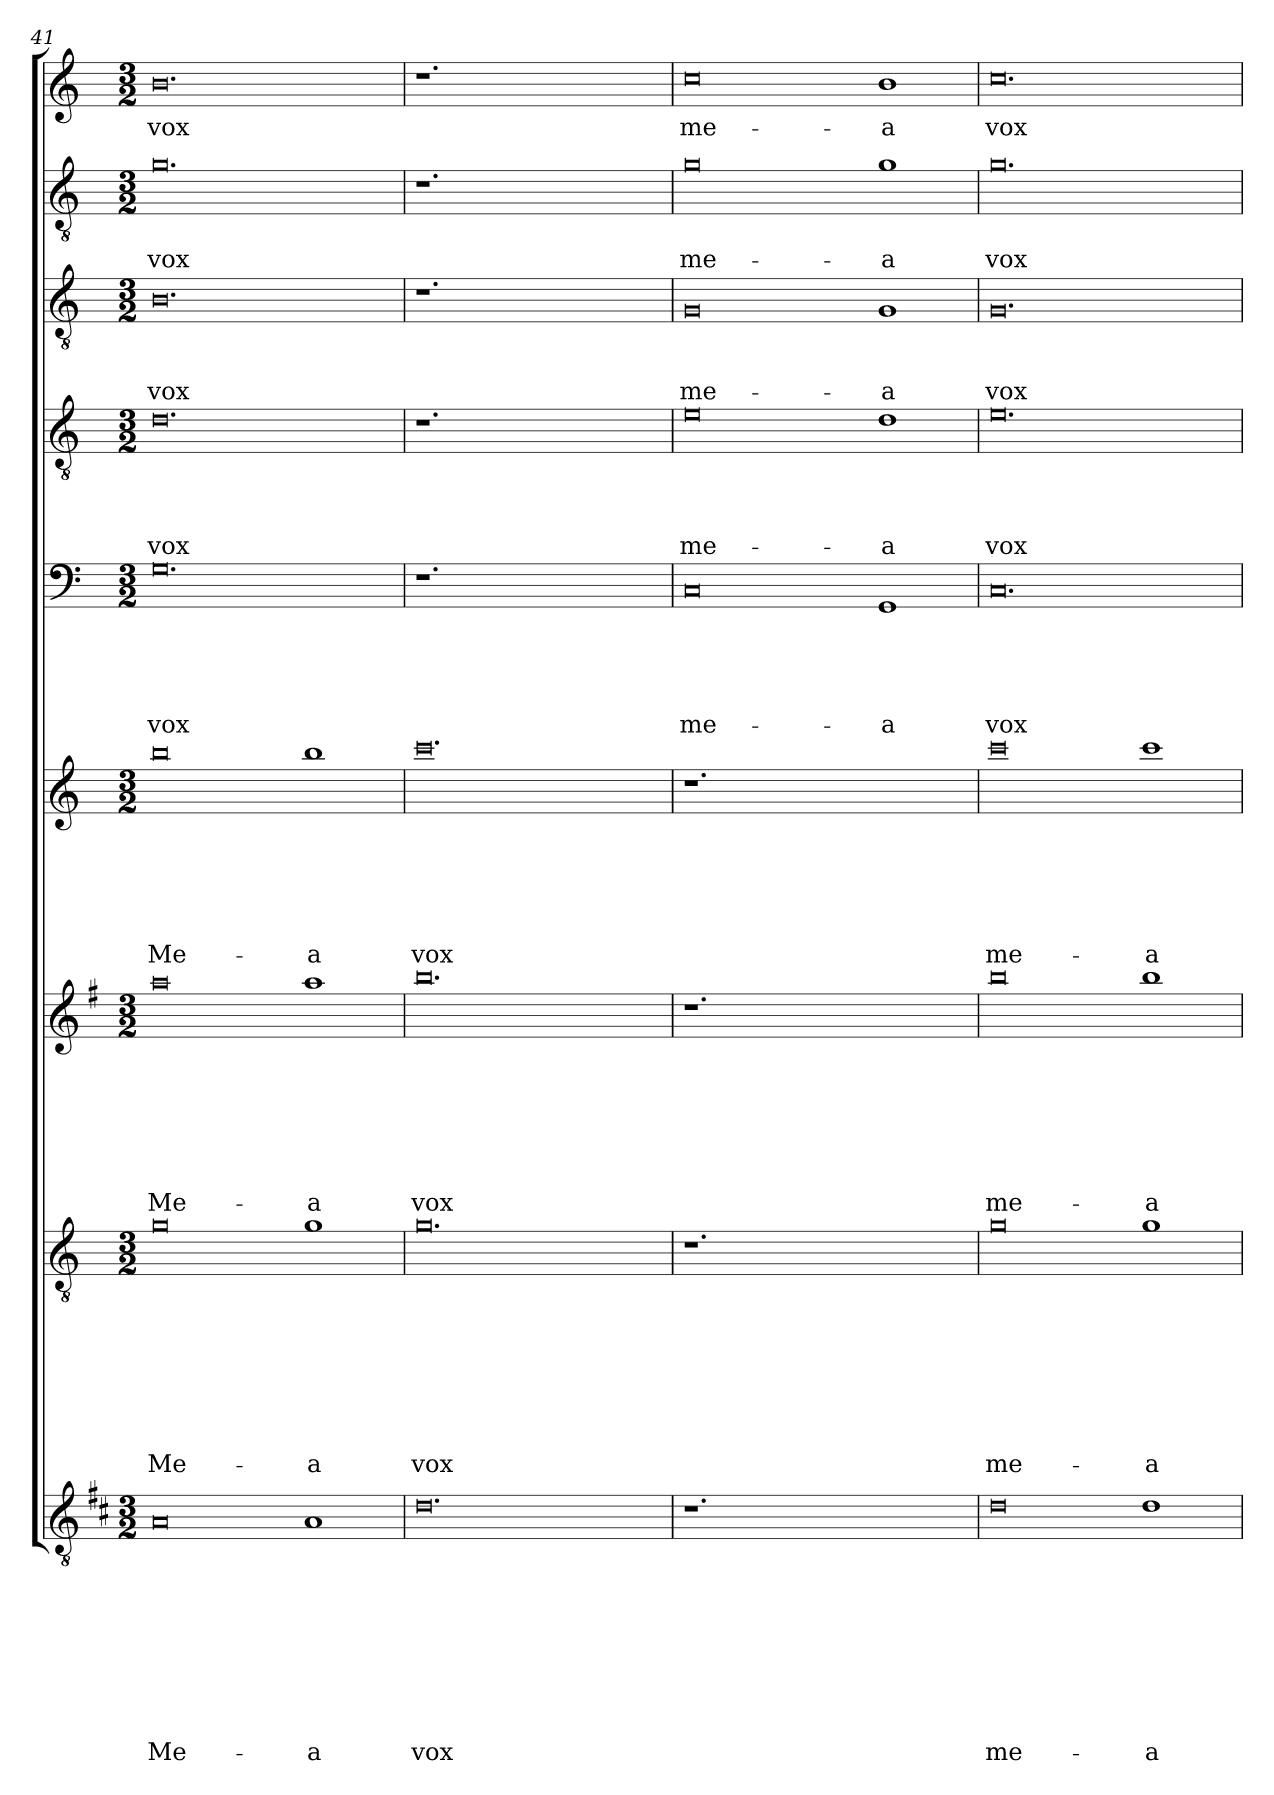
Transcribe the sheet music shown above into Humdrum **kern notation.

**kern	**text	**text	**text	**text	**text	**text	**text	**text	**text	**kern	**text	**text	**text	**text	**text	**text	**text	**text	**kern	**text	**text	**text	**text	**text	**text	**text	**kern	**text	**text	**text	**text	**text	**text	**kern	**text	**text	**text	**text	**text	**kern	**text	**text	**text	**text	**kern	**text	**text	**text	**kern	**text	**text	**kern	**text
*part9	*part9	*part9	*part9	*part9	*part9	*part9	*part9	*part9	*part9	*part8	*part8	*part8	*part8	*part8	*part8	*part8	*part8	*part8	*part7	*part7	*part7	*part7	*part7	*part7	*part7	*part7	*part6	*part6	*part6	*part6	*part6	*part6	*part6	*part5	*part5	*part5	*part5	*part5	*part5	*part4	*part4	*part4	*part4	*part4	*part3	*part3	*part3	*part3	*part2	*part2	*part2	*part1	*part1
*staff9	*staff9	*staff9	*staff9	*staff9	*staff9	*staff9	*staff9	*staff9	*staff9	*staff8	*staff8	*staff8	*staff8	*staff8	*staff8	*staff8	*staff8	*staff8	*staff7	*staff7	*staff7	*staff7	*staff7	*staff7	*staff7	*staff7	*staff6	*staff6	*staff6	*staff6	*staff6	*staff6	*staff6	*staff5	*staff5	*staff5	*staff5	*staff5	*staff5	*staff4	*staff4	*staff4	*staff4	*staff4	*staff3	*staff3	*staff3	*staff3	*staff2	*staff2	*staff2	*staff1	*staff1
*clefGv2	*	*	*	*	*	*	*	*	*	*clefGv2	*	*	*	*	*	*	*	*	*clefG2	*	*	*	*	*	*	*	*clefG2	*	*	*	*	*	*	*clefF4	*	*	*	*	*	*clefGv2	*	*	*	*	*clefGv2	*	*	*	*clefGv2	*	*	*clefG2	*
*ITrd1c2	*	*	*	*	*	*	*	*	*	*	*	*	*	*	*	*	*	*	*ITrd4c7	*	*	*	*	*	*	*	*ITrd8c14	*	*	*	*	*	*	*	*	*	*	*	*	*	*	*	*	*	*	*	*	*	*	*	*	*	*
*k[]	*	*	*	*	*	*	*	*	*	*k[]	*	*	*	*	*	*	*	*	*k[]	*	*	*	*	*	*	*	*k[]	*	*	*	*	*	*	*k[]	*	*	*	*	*	*k[]	*	*	*	*	*k[]	*	*	*	*k[]	*	*	*k[]	*
*C:	*	*	*	*	*	*	*	*	*	*C:	*	*	*	*	*	*	*	*	*C:	*	*	*	*	*	*	*	*C:	*	*	*	*	*	*	*C:	*	*	*	*	*	*C:	*	*	*	*	*C:	*	*	*	*C:	*	*	*C:	*
*M3/2	*	*	*	*	*	*	*	*	*	*M3/2	*	*	*	*	*	*	*	*	*M3/2	*	*	*	*	*	*	*	*M3/2	*	*	*	*	*	*	*M3/2	*	*	*	*	*	*M3/2	*	*	*	*	*M3/2	*	*	*	*M3/2	*	*	*M3/2	*
=41	=41	=41	=41	=41	=41	=41	=41	=41	=41	=41	=41	=41	=41	=41	=41	=41	=41	=41	=41	=41	=41	=41	=41	=41	=41	=41	=41	=41	=41	=41	=41	=41	=41	=41	=41	=41	=41	=41	=41	=41	=41	=41	=41	=41	=41	=41	=41	=41	=41	=41	=41	=41	=41
!	!	!	!	!	!	!	!	!	!LO:LY:b	!	!	!	!	!	!	!	!	!LO:LY:b	!	!	!	!	!	!	!	!LO:LY:b	!	!	!	!	!	!	!LO:LY:b	!	!	!	!	!	!LO:LY:b	!	!	!	!	!LO:LY:b	!	!	!	!LO:LY:b	!	!	!LO:LY:b	!	!LO:LY:b
0G	.	.	.	.	.	.	.	.	Me-	0g	.	.	.	.	.	.	.	Me-	0dd	.	.	.	.	.	.	Me-	0b	.	.	.	.	.	Me-	0.G	.	.	.	.	vox	0.d	.	.	.	vox	0.B	.	.	vox	0.g	.	vox	0.b	vox
!	!	!	!	!	!	!	!	!	!LO:LY:b	!	!	!	!	!	!	!	!	!LO:LY:b	!	!	!	!	!	!	!	!LO:LY:b	!	!	!	!	!	!	!LO:LY:b	!	!	!	!	!	!	!	!	!	!	!	!	!	!	!	!	!	!	!	!
1G	.	.	.	.	.	.	.	.	-a	1g	.	.	.	.	.	.	.	-a	1dd	.	.	.	.	.	.	-a	1b	.	.	.	.	.	-a	.	.	.	.	.	.	.	.	.	.	.	.	.	.	.	.	.	.	.	.
!!LO:LB:g=z
=42	=42	=42	=42	=42	=42	=42	=42	=42	=42	=42	=42	=42	=42	=42	=42	=42	=42	=42	=42	=42	=42	=42	=42	=42	=42	=42	=42	=42	=42	=42	=42	=42	=42	=42	=42	=42	=42	=42	=42	=42	=42	=42	=42	=42	=42	=42	=42	=42	=42	=42	=42	=42	=42
!	!	!	!	!	!	!	!	!	!LO:LY:b	!	!	!	!	!	!	!	!	!LO:LY:b	!	!	!	!	!	!	!	!LO:LY:b	!	!	!	!	!	!	!LO:LY:b	!	!	!	!	!	!	!	!	!	!	!	!	!	!	!	!	!	!	!	!
0.c	.	.	.	.	.	.	.	.	vox	0.g	.	.	.	.	.	.	.	vox	0.ee	.	.	.	.	.	.	vox	0.cc	.	.	.	.	.	vox	1.r	.	.	.	.	.	1.r	.	.	.	.	1.r	.	.	.	1.r	.	.	1.r	.
.	.	.	.	.	.	.	.	.	.	.	.	.	.	.	.	.	.	.	.	.	.	.	.	.	.	.	.	.	.	.	.	.	.	1.ryy	.	.	.	.	.	1.ryy	.	.	.	.	1.ryy	.	.	.	1.ryy	.	.	1.ryy	.
=43	=43	=43	=43	=43	=43	=43	=43	=43	=43	=43	=43	=43	=43	=43	=43	=43	=43	=43	=43	=43	=43	=43	=43	=43	=43	=43	=43	=43	=43	=43	=43	=43	=43	=43	=43	=43	=43	=43	=43	=43	=43	=43	=43	=43	=43	=43	=43	=43	=43	=43	=43	=43	=43
!	!	!	!	!	!	!	!	!	!	!	!	!	!	!	!	!	!	!	!	!	!	!	!	!	!	!	!	!	!	!	!	!	!	!	!	!	!	!	!LO:LY:b	!	!	!	!	!LO:LY:b	!	!	!	!LO:LY:b	!	!	!LO:LY:b	!	!LO:LY:b
1.r	.	.	.	.	.	.	.	.	.	1.r	.	.	.	.	.	.	.	.	1.r	.	.	.	.	.	.	.	1.r	.	.	.	.	.	.	0C	.	.	.	.	me-	0e	.	.	.	me-	0G	.	.	me-	0g	.	me-	0cc	me-
1.ryy	.	.	.	.	.	.	.	.	.	1.ryy	.	.	.	.	.	.	.	.	1.ryy	.	.	.	.	.	.	.	1.ryy	.	.	.	.	.	.	.	.	.	.	.	.	.	.	.	.	.	.	.	.	.	.	.	.	.	.
!	!	!	!	!	!	!	!	!	!	!	!	!	!	!	!	!	!	!	!	!	!	!	!	!	!	!	!	!	!	!	!	!	!	!	!	!	!	!	!LO:LY:b	!	!	!	!	!LO:LY:b	!	!	!	!LO:LY:b	!	!	!LO:LY:b	!	!LO:LY:b
.	.	.	.	.	.	.	.	.	.	.	.	.	.	.	.	.	.	.	.	.	.	.	.	.	.	.	.	.	.	.	.	.	.	1GG	.	.	.	.	-a	1d	.	.	.	-a	1G	.	.	-a	1g	.	-a	1b	-a
=44	=44	=44	=44	=44	=44	=44	=44	=44	=44	=44	=44	=44	=44	=44	=44	=44	=44	=44	=44	=44	=44	=44	=44	=44	=44	=44	=44	=44	=44	=44	=44	=44	=44	=44	=44	=44	=44	=44	=44	=44	=44	=44	=44	=44	=44	=44	=44	=44	=44	=44	=44	=44	=44
!	!	!	!	!	!	!	!	!	!LO:LY:b	!	!	!	!	!	!	!	!	!LO:LY:b	!	!	!	!	!	!	!	!LO:LY:b	!	!	!	!	!	!	!LO:LY:b	!	!	!	!	!	!LO:LY:b	!	!	!	!	!LO:LY:b	!	!	!	!LO:LY:b	!	!	!LO:LY:b	!	!LO:LY:b
0c	.	.	.	.	.	.	.	.	me-	0g	.	.	.	.	.	.	.	me-	0ee	.	.	.	.	.	.	me-	0cc	.	.	.	.	.	me-	0.C	.	.	.	.	vox	0.e	.	.	.	vox	0.G	.	.	vox	0.g	.	vox	0.cc	vox
!	!	!	!	!	!	!	!	!	!LO:LY:b	!	!	!	!	!	!	!	!	!LO:LY:b	!	!	!	!	!	!	!	!LO:LY:b	!	!	!	!	!	!	!LO:LY:b	!	!	!	!	!	!	!	!	!	!	!	!	!	!	!	!	!	!	!	!
1c	.	.	.	.	.	.	.	.	-a	1g	.	.	.	.	.	.	.	-a	1ee	.	.	.	.	.	.	-a	1cc	.	.	.	.	.	-a	.	.	.	.	.	.	.	.	.	.	.	.	.	.	.	.	.	.	.	.
=	=	=	=	=	=	=	=	=	=	=	=	=	=	=	=	=	=	=	=	=	=	=	=	=	=	=	=	=	=	=	=	=	=	=	=	=	=	=	=	=	=	=	=	=	=	=	=	=	=	=	=	=	=
*-	*-	*-	*-	*-	*-	*-	*-	*-	*-	*-	*-	*-	*-	*-	*-	*-	*-	*-	*-	*-	*-	*-	*-	*-	*-	*-	*-	*-	*-	*-	*-	*-	*-	*-	*-	*-	*-	*-	*-	*-	*-	*-	*-	*-	*-	*-	*-	*-	*-	*-	*-	*-	*-
